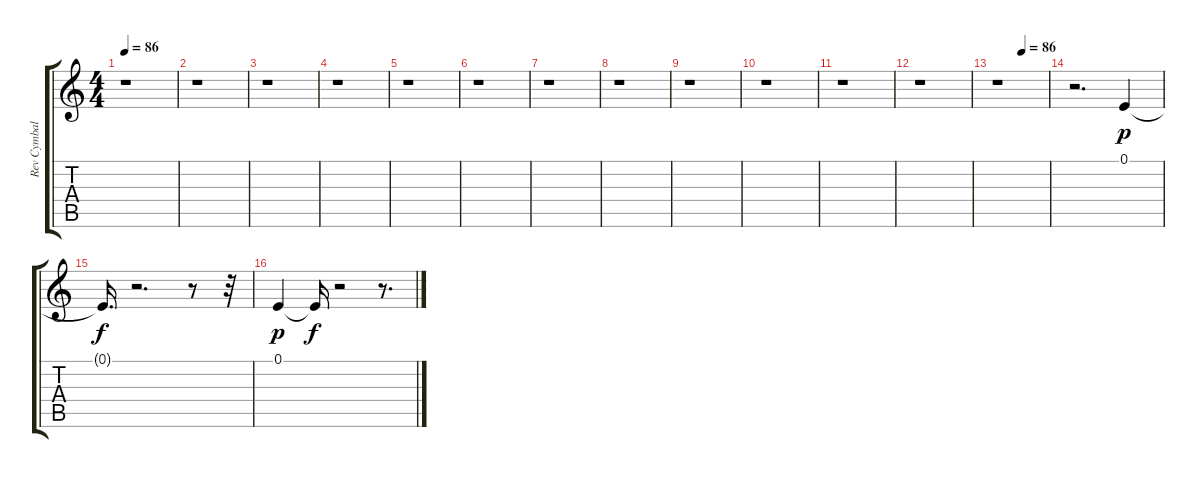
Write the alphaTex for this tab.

\track ("Rev Cymbal" "Rev Cymbal") {instrument reversecymbal}
\staff {score tabs}
\tuning (E4 B3 G3 D3 A2 E2) {hide}
\ts (4 4)
\tempo 86
\clef g2
\ks c
r.1{dy p} |
r.1 |
r.1 |
r.1 |
r.1 |
r.1 |
r.1 |
r.1 |
r.1 |
r.1 |
r.1 |
r.1 |
\tempo (86 0.496875)
r.1 |
r.2{d} 0.1.4 |
0.1{t}.16{d dy f} r.2{d} r.8 r.32 |
0.1.4{dy p} 0.1{t}.16{dy f} r.2 r.8{d}
